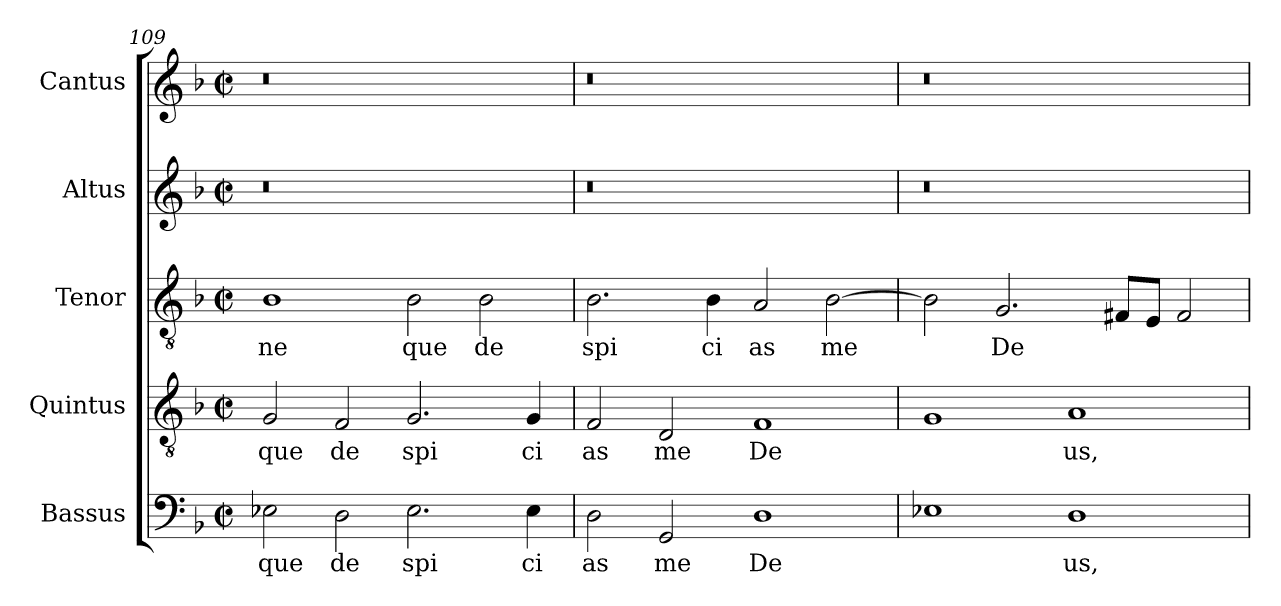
**kern	**text	**kern	**text	**kern	**text	**kern	**kern
*part5	*part5	*part4	*part4	*part3	*part3	*part2	*part1
*staff5	*staff5	*staff4	*staff4	*staff3	*staff3	*staff2	*staff1
*I"Bassus	*	*I"Quintus	*	*I"Tenor	*	*I"Altus	*I"Cantus
*clefF4	*	*clefGv2	*	*clefGv2	*	*clefG2	*clefG2
*k[b-]	*	*k[b-]	*	*k[b-]	*	*k[b-]	*k[b-]
*F:	*	*F:	*	*F:	*	*F:	*F:
*M2/2	*	*M2/2	*	*M2/2	*	*M2/2	*M2/2
*met(c|)	*	*met(c|)	*	*met(c|)	*	*met(c|)	*met(c|)
=109	=109	=109	=109	=109	=109	=109	=109
!	!LO:LY:b:cj	!	!LO:LY:b:cj	!	!LO:LY:b:cj	!	!
2E-X\	que	2G/	que	1B-	ne	0r	0r
!	!LO:LY:b:cj	!	!LO:LY:b:cj	!	!	!	!
2D\	de	2F/	de	.	.	.	.
!	!LO:LY:b:cj	!	!LO:LY:b:cj	!	!LO:LY:b:cj	!	!
2.E-\	spi	2.G/	spi	2B-\	que	.	.
!	!	!	!	!	!LO:LY:b:cj	!	!
.	.	.	.	2B-\	de	.	.
!	!LO:LY:b:cj	!	!LO:LY:b:cj	!	!	!	!
4E-\	ci	4G/	ci	.	.	.	.
=110	=110	=110	=110	=110	=110	=110	=110
!	!LO:LY:b:cj	!	!LO:LY:b:cj	!	!LO:LY:b:cj	!	!
2D\	as	2F/	as	2.B-\	spi	0r	0r
!	!LO:LY:b:cj	!	!LO:LY:b:cj	!	!	!	!
2GG/	me	2D/	me	.	.	.	.
!	!	!	!	!	!LO:LY:b:cj	!	!
.	.	.	.	4B-\	ci	.	.
!	!LO:LY:b:cj	!	!LO:LY:b:cj	!	!LO:LY:b:cj	!	!
1D	De	1F	De	2A/	as	.	.
!	!	!	!	!	!LO:LY:b:cj	!	!
.	.	.	.	[>2B-\	me	.	.
=111	=111	=111	=111	=111	=111	=111	=111
!	!LO:LY:b:cj	!	!LO:LY:b:cj	!	!LO:LY:b:cj	!	!
1E-	.	1G	.	2B-\]	.	0r	0r
!	!	!	!	!	!LO:LY:b:cj	!	!
.	.	.	.	2.G/	De	.	.
!	!LO:LY:b:cj	!	!LO:LY:b:cj	!	!	!	!
1D	us,	1A	us,	.	.	.	.
!	!	!	!	!	!LO:LY:b:cj	!	!
.	.	.	.	8F#/L	.	.	.
!	!	!	!	!	!LO:LY:b:cj	!	!
.	.	.	.	8E/J	.	.	.
!	!	!	!	!	!LO:LY:b:cj	!	!
.	.	.	.	2F#/	.	.	.
=	=	=	=	=	=	=	=
*-	*-	*-	*-	*-	*-	*-	*-
